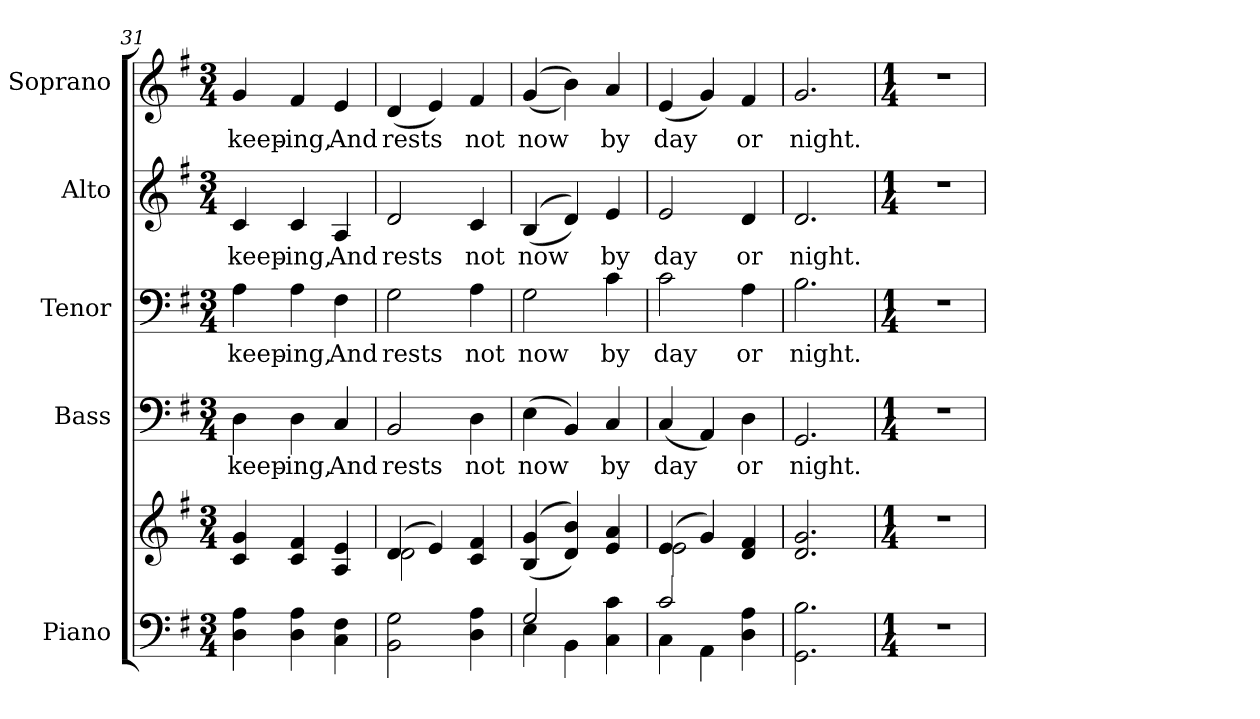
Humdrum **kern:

**kern	**kern	**kern	**text	**kern	**text	**kern	**text	**kern	**text
*part5	*part5	*part4	*part4	*part3	*part3	*part2	*part2	*part1	*part1
*staff6	*staff5	*staff4	*staff4	*staff3	*staff3	*staff2	*staff2	*staff1	*staff1
*I"Piano	*	*I"Bass	*	*I"Tenor	*	*I"Alto	*	*I"Soprano	*
*I'Pno.	*	*I'B.	*	*I'T.	*	*I'A.	*	*I'S.	*
*clefF4	*clefG2	*clefF4	*	*clefF4	*	*clefG2	*	*clefG2	*
*k[f#]	*k[f#]	*k[f#]	*	*k[f#]	*	*k[f#]	*	*k[f#]	*
*G:	*G:	*G:	*	*G:	*	*G:	*	*G:	*
*M3/4	*M3/4	*M3/4	*	*M3/4	*	*M3/4	*	*M3/4	*
=31	=31	=31	=31	=31	=31	=31	=31	=31	=31
!	!	!	!LO:LY:b:color=#000000	!	!	!	!	!	!
!	!	!	!	!	!LO:LY:b:color=#000000	!	!	!	!
!	!	!	!	!	!	!	!LO:LY:b:color=#000000	!	!
!	!	!	!	!	!	!	!	!	!LO:LY:b:color=#000000
4Di\ 4Ai	4ci/ 4gi	4Di\	keep-	4Ai\	keep-	4ci/	keep-	4gi/	keep-
!	!	!	!LO:LY:b:color=#000000	!	!	!	!	!	!
!	!	!	!	!	!LO:LY:b:color=#000000	!	!	!	!
!	!	!	!	!	!	!	!LO:LY:b:color=#000000	!	!
!	!	!	!	!	!	!	!	!	!LO:LY:b:color=#000000
4Di\ 4Ai	4ci/ 4f#i	4Di\	-ing,	4Ai\	-ing,	4ci/	-ing,	4f#i/	-ing,
!	!	!	!LO:LY:b:color=#000000	!	!	!	!	!	!
!	!	!	!	!	!LO:LY:b:color=#000000	!	!	!	!
!	!	!	!	!	!	!	!LO:LY:b:color=#000000	!	!
!	!	!	!	!	!	!	!	!	!LO:LY:b:color=#000000
4Ci\ 4F#i	4Ai/ 4ei	4Ci/	And	4F#i\	And	4Ai/	And	4ei/	And
=32	=32	=32	=32	=32	=32	=32	=32	=32	=32
*	*^	*	*	*	*	*	*	*	*
!	!	!	!	!LO:LY:b:color=#000000	!	!	!	!	!	!
!	!	!	!	!	!	!LO:LY:b:color=#000000	!	!	!	!
!	!	!	!	!	!	!	!	!LO:LY:b:color=#000000	!	!
!	!	!	!	!	!	!	!	!	!	!LO:LY:b:color=#000000
2BBi\ 2Gi	(4di/	2di\	2BBi/	rests	2Gi\	rests	2di/	rests	(4di/	rests
.	4ei/)	.	.	.	.	.	.	.	4ei/)	.
!	!	!	!	!LO:LY:b:color=#000000	!	!	!	!	!	!
!	!	!	!	!	!	!LO:LY:b:color=#000000	!	!	!	!
!	!	!	!	!	!	!	!	!LO:LY:b:color=#000000	!	!
!	!	!	!	!	!	!	!	!	!	!LO:LY:b:color=#000000
4Di\ 4Ai	4ci/ 4f#i	4ryy	4Di\	not	4Ai\	not	4ci/	not	4f#i/	not
*	*v	*v	*	*	*	*	*	*	*	*
!!LO:PB:g=z
=33	=33	=33	=33	=33	=33	=33	=33	=33	=33
*^	*	*	*	*	*	*	*	*	*
*	*	*^	*	*	*	*	*	*	*	*
!	!	!	!	!	!LO:LY:b:color=#000000	!	!	!	!	!	!
*	*	*v	*v	*	*	*	*	*	*	*	*
*	*	*^	*	*	*	*	*	*	*	*
!	!	!	!	!	!	!	!LO:LY:b:color=#000000	!	!	!	!
*	*	*v	*v	*	*	*	*	*	*	*	*
*	*	*^	*	*	*	*	*	*	*	*
!	!	!	!	!	!	!	!	!	!LO:LY:b:color=#000000	!	!
*	*	*v	*v	*	*	*	*	*	*	*	*
*	*	*^	*	*	*	*	*	*	*	*
!	!	!	!	!	!	!	!	!	!	!	!LO:LY:b:color=#000000
*	*	*v	*v	*	*	*	*	*	*	*	*
2Gi/	4Ei\	((4Bi/ 4gi	(4Ei\	now	2Gi\	now	((4Bi/	now	((4gi/	now
.	4BBi\	4di/ 4bi))	4BBi/)	.	.	.	4di/))	.	4bi\))	.
!	!	!	!	!LO:LY:b:color=#000000	!	!	!	!	!	!
!	!	!	!	!	!	!LO:LY:b:color=#000000	!	!	!	!
!	!	!	!	!	!	!	!	!LO:LY:b:color=#000000	!	!
!	!	!	!	!	!	!	!	!	!	!LO:LY:b:color=#000000
4Ci\ 4ci	4ryy	4ei/ 4ai	4Ci/	by	4ci\	by	4ei/	by	4ai/	by
=34	=34	=34	=34	=34	=34	=34	=34	=34	=34	=34
*	*	*^	*	*	*	*	*	*	*	*
!	!	!	!	!	!LO:LY:b:color=#000000	!	!	!	!	!	!
!	!	!	!	!	!	!	!LO:LY:b:color=#000000	!	!	!	!
!	!	!	!	!	!	!	!	!	!LO:LY:b:color=#000000	!	!
!	!	!	!	!	!	!	!	!	!	!	!LO:LY:b:color=#000000
2ci/	4Ci\	(4ei/	2ei\	(4Ci/	day	2ci\	day	2ei/	day	(4ei/	day
.	4AAi\	4gi/)	.	4AAi/)	.	.	.	.	.	4gi/)	.
!	!	!	!	!	!LO:LY:b:color=#000000	!	!	!	!	!	!
!	!	!	!	!	!	!	!LO:LY:b:color=#000000	!	!	!	!
!	!	!	!	!	!	!	!	!	!LO:LY:b:color=#000000	!	!
!	!	!	!	!	!	!	!	!	!	!	!LO:LY:b:color=#000000
4Di\ 4Ai	4ryy	4di/ 4f#i	4ryy	4Di\	or	4Ai\	or	4di/	or	4f#i/	or
*v	*v	*	*	*	*	*	*	*	*	*	*
*	*v	*v	*	*	*	*	*	*	*	*
=35	=35	=35	=35	=35	=35	=35	=35	=35	=35
*^	*^	*	*	*	*	*	*	*	*
!	!	!	!	!	!LO:LY:b:color=#000000	!	!	!	!	!	!
*v	*v	*	*	*	*	*	*	*	*	*	*
*	*v	*v	*	*	*	*	*	*	*	*
*^	*^	*	*	*	*	*	*	*	*
!	!	!	!	!	!	!	!LO:LY:b:color=#000000	!	!	!	!
*v	*v	*	*	*	*	*	*	*	*	*	*
*	*v	*v	*	*	*	*	*	*	*	*
*^	*^	*	*	*	*	*	*	*	*
!	!	!	!	!	!	!	!	!	!LO:LY:b:color=#000000	!	!
*v	*v	*	*	*	*	*	*	*	*	*	*
*	*v	*v	*	*	*	*	*	*	*	*
*^	*^	*	*	*	*	*	*	*	*
!	!	!	!	!	!	!	!	!	!	!	!LO:LY:b:color=#000000
*v	*v	*	*	*	*	*	*	*	*	*	*
*	*v	*v	*	*	*	*	*	*	*	*
2.GGi\ 2.Bi	2.di/ 2.gi	2.GGi/	night.	2.Bi\	night.	2.di/	night.	2.gi/	night.
!!LO:PB:g=z
=36	=36	=36	=36	=36	=36	=36	=36	=36	=36
*M1/4	*M1/4	*M1/4	*	*M1/4	*	*M1/4	*	*M1/4	*
!LO:N:vis=1	!LO:N:vis=1	!LO:N:vis=1	!	!LO:N:vis=1	!	!LO:N:vis=1	!	!LO:N:vis=1	!
4r	4r	4r	.	4r	.	4r	.	4r	.
=	=	=	=	=	=	=	=	=	=
*-	*-	*-	*-	*-	*-	*-	*-	*-	*-
